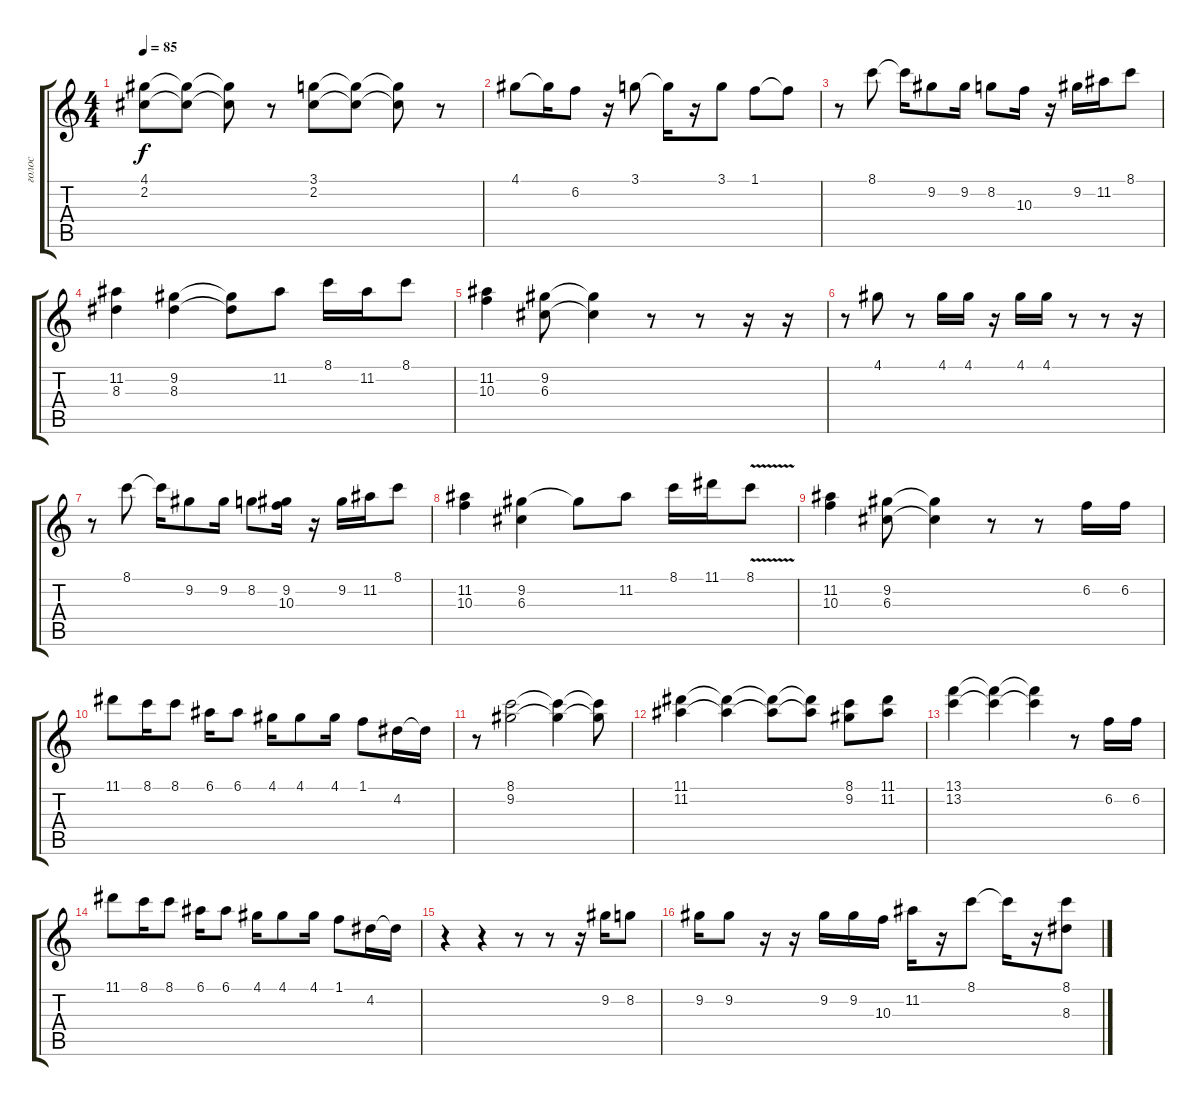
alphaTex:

\track ("голос" "голос") {instrument distortionguitar}
\staff {score tabs}
\tuning (E4 B3 G3 D3 A2 E2) {hide}
\ts (4 4)
\tempo 85
\clef g2
\ks c
(4.1 2.2).8{dy f} (4.1{t} 2.2{t}).8 (4.1{t} 2.2{t}).8 r.8 (3.1 2.2).8 (3.1{t} 2.2{t}).8 (3.1{t} 2.2{t}).8 r.8 |
4.1.8 4.1{t}.16 6.2.8 r.16 3.1.8 3.1{t}.16 r.16 3.1.8 1.1.8 1.1{t}.8 |
r.8 8.1.8 8.1{t}.16 9.2.8 9.2.16 8.2.8 10.3.16 r.16 9.2.16 11.2.16 8.1.8 |
(11.2 8.3).4 (9.2 8.3).4 (9.2{t} 8.3{t}).8 11.2.8 8.1.16 11.2.16 8.1.8 |
(11.2 10.3).4 (9.2 6.3).8 (9.2{t} 6.3{t}).4 r.8 r.8 r.16 r.16 |
r.8 4.1.8 r.8 4.1.16 4.1.16 r.16 4.1.16 4.1.16 r.8 r.8 r.16 |
r.8 8.1.8 8.1{t}.16 9.2.8 9.2.16 8.2.8 (9.2 10.3).16 r.16 9.2.16 11.2.16 8.1.8 |
(11.2 10.3).4 (9.2 6.3).4 9.2{t}.8 11.2.8 8.1.16 11.1.16 8.1{v}.8 |
(11.2 10.3).4 (9.2 6.3).8 (9.2{t} 6.3{t}).4 r.8 r.8 6.2.16 6.2.16 |
11.1.8 8.1.16 8.1.8 6.1.16 6.1.8 4.1.16 4.1.8 4.1.16 1.1.8 4.2.16 4.2{t}.16 |
r.8 (8.1 9.2).2 (8.1{t} 9.2{t}).4 (8.1{t} 9.2{t}).8 |
(11.1 11.2).4 (11.1{t} 11.2{t}).4 (11.1{t} 11.2{t}).8 (11.1{t} 11.2{t}).8 (8.1 9.2).8 (11.1 11.2).8 |
(13.1 13.2).4 (13.1{t} 13.2{t}).4 (13.1{t} 13.2{t}).4 r.8 6.2.16 6.2.16 |
11.1.8 8.1.16 8.1.8 6.1.16 6.1.8 4.1.16 4.1.8 4.1.16 1.1.8 4.2.16 4.2{t}.16 |
r.4 r.4 r.8 r.8 r.16 9.2.16 8.2.8 |
9.2.16 9.2.8 r.16 r.16 9.2.16 9.2.16 10.3.16 11.2.16 r.16 8.1.8 8.1{t}.16 r.16 (8.1 8.3).8
